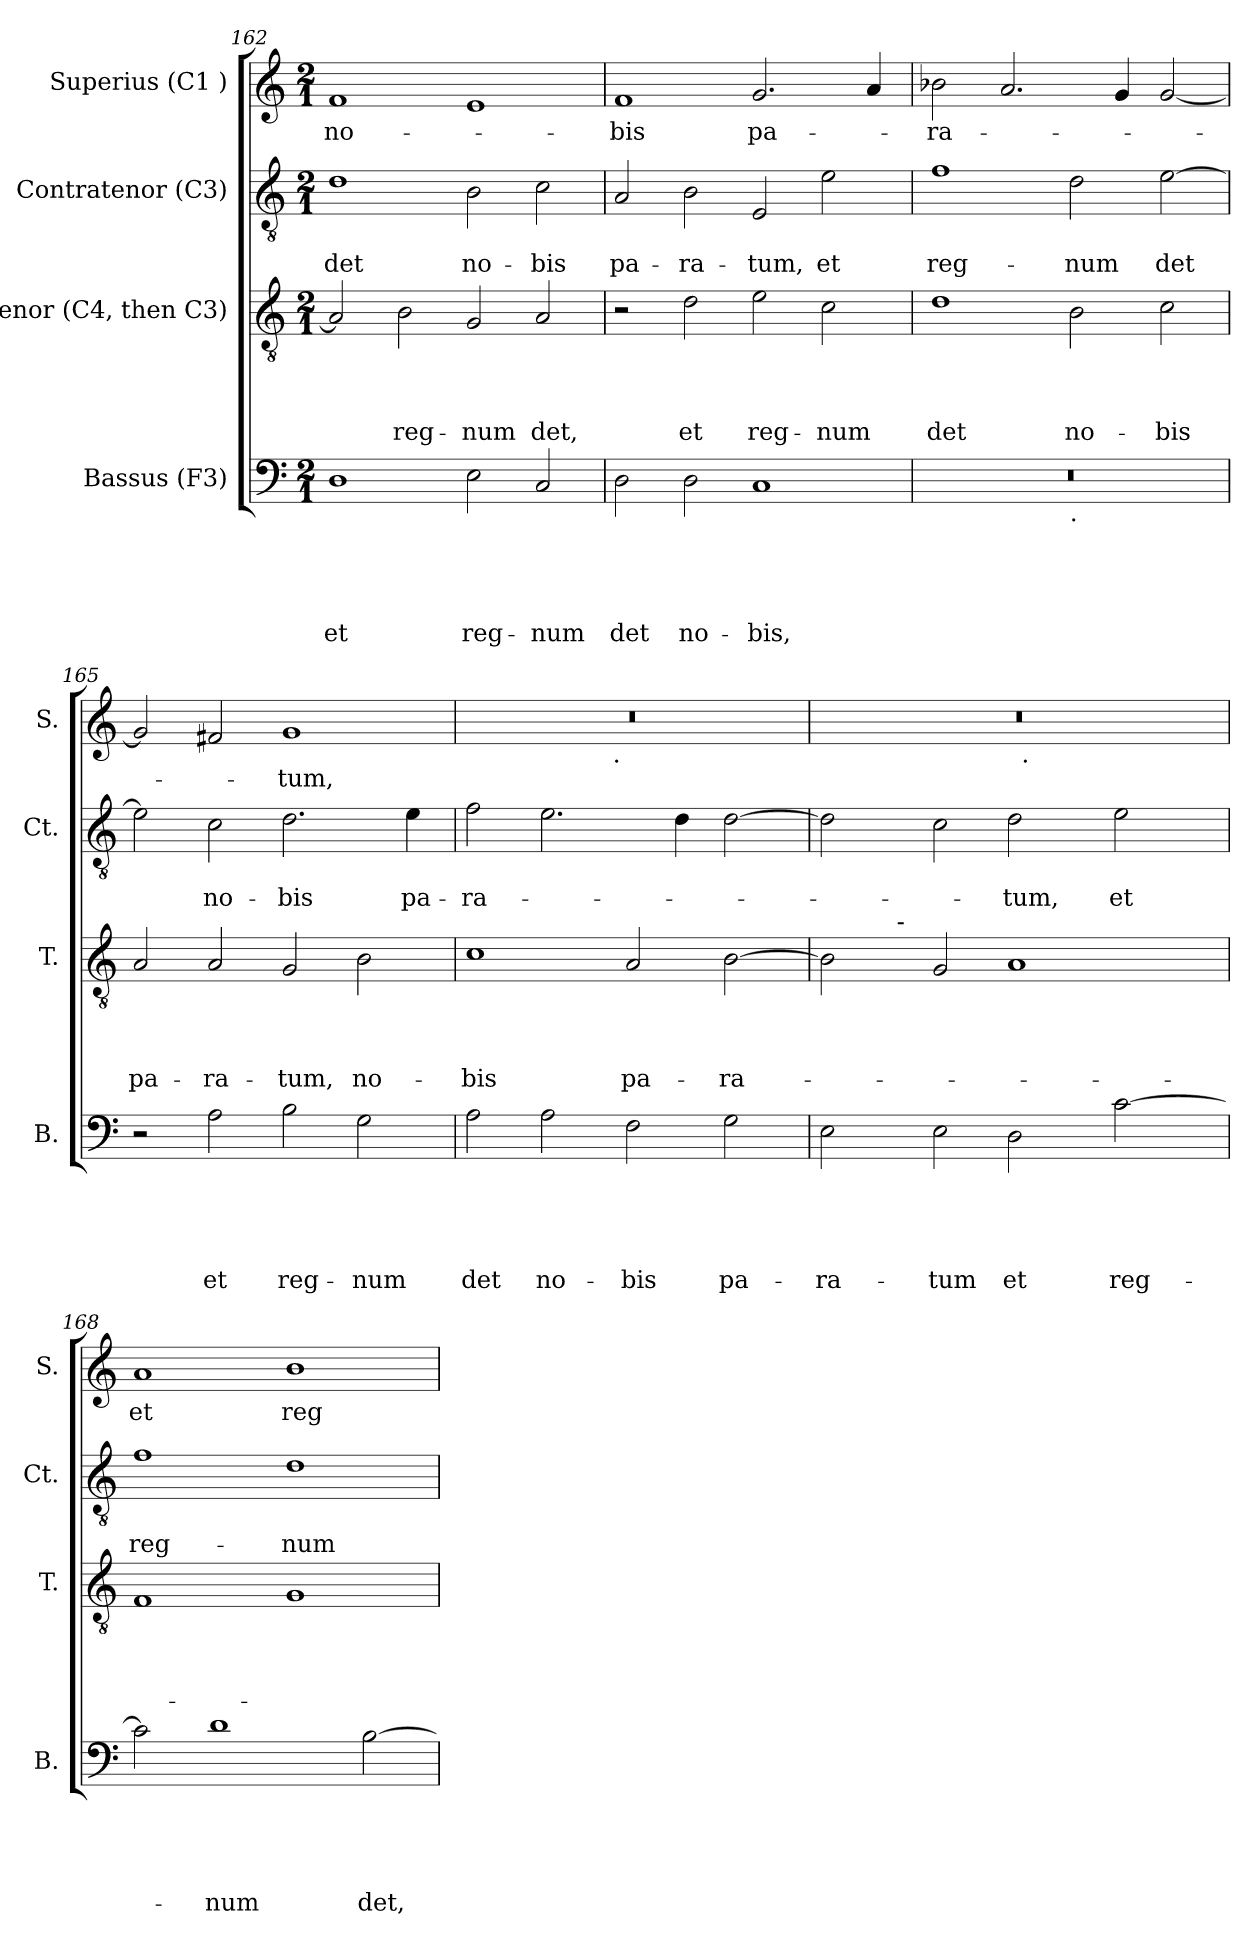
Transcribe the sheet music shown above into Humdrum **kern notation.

**kern	**text	**text	**text	**text	**text	**kern	**text	**text	**text	**text	**kern	**text	**text	**kern	**text
*part4	*part4	*part4	*part4	*part4	*part4	*part3	*part3	*part3	*part3	*part3	*part2	*part2	*part2	*part1	*part1
*staff4	*staff4	*staff4	*staff4	*staff4	*staff4	*staff3	*staff3	*staff3	*staff3	*staff3	*staff2	*staff2	*staff2	*staff1	*staff1
*I"Bassus (F3)	*	*	*	*	*	*I"Tenor (C4, then C3)	*	*	*	*	*I"Contratenor (C3)	*	*	*I"Superius (C1 )	*
*I'B.	*	*	*	*	*	*I'T.	*	*	*	*	*I'Ct.	*	*	*I'S.	*
*clefF4	*	*	*	*	*	*clefGv2	*	*	*	*	*clefGv2	*	*	*clefG2	*
*k[]	*	*	*	*	*	*k[]	*	*	*	*	*k[]	*	*	*k[]	*
*C:	*	*	*	*	*	*C:	*	*	*	*	*C:	*	*	*C:	*
*M2/1	*	*	*	*	*	*M2/1	*	*	*	*	*M2/1	*	*	*M2/1	*
=162	=162	=162	=162	=162	=162	=162	=162	=162	=162	=162	=162	=162	=162	=162	=162
!	!	!	!	!	!LO:LY:b	!	!	!	!	!	!	!	!LO:LY:b	!	!LO:LY:b
1D	.	.	.	.	et	2A/]	.	.	.	.	1d	.	det	1f	no-
!	!	!	!	!	!	!	!	!	!	!LO:LY:b	!	!	!	!	!
.	.	.	.	.	.	2B\	.	.	.	reg-	.	.	.	.	.
!	!	!	!	!	!LO:LY:b	!	!	!	!	!LO:LY:b	!	!	!LO:LY:b	!	!
2E\	.	.	.	.	reg-	2G/	.	.	.	-num	2B\	.	no-	1e	.
!	!	!	!	!	!LO:LY:b	!	!	!	!	!LO:LY:b	!	!	!LO:LY:b	!	!
2C/	.	.	.	.	-num	2A/	.	.	.	det,	2c\	.	-bis	.	.
!!LO:LB:g=z
=163	=163	=163	=163	=163	=163	=163	=163	=163	=163	=163	=163	=163	=163	=163	=163
!	!	!	!	!	!LO:LY:b	!	!	!	!	!	!	!	!LO:LY:b	!	!LO:LY:b
2D\	.	.	.	.	det	2r	.	.	.	.	2A/	.	pa-	1f	-bis
!	!	!	!	!	!LO:LY:b	!	!	!	!	!LO:LY:b	!	!	!LO:LY:b	!	!
2D\	.	.	.	.	no-	2d\	.	.	.	et	2B\	.	-ra-	.	.
!	!	!	!	!	!LO:LY:b	!	!	!	!	!LO:LY:b	!	!	!LO:LY:b	!	!LO:LY:b
1C	.	.	.	.	-bis,	2e\	.	.	.	reg-	2E/	.	-tum,	2.g/	pa-
!	!	!	!	!	!	!	!	!	!	!LO:LY:b	!	!	!LO:LY:b	!	!
.	.	.	.	.	.	2c\	.	.	.	-num	2e\	.	et	.	.
.	.	.	.	.	.	.	.	.	.	.	.	.	.	4a/	.
=164	=164	=164	=164	=164	=164	=164	=164	=164	=164	=164	=164	=164	=164	=164	=164
!	!	!	!	!	!	!	!	!	!	!LO:LY:b	!	!	!LO:LY:b	!	!LO:LY:b
*^	*	*	*	*	*	*	*	*	*	*	*	*	*	*	*
0r	1ryy	.	.	.	.	.	1d	.	.	.	det	1f	.	reg-	2b-X\	-ra-
.	.	.	.	.	.	.	.	.	.	.	.	.	.	.	2.a/	.
!	!LO:TX:b:t=.	!	!	!	!	!	!	!	!	!	!	!	!	!	!	!
!	!	!	!	!	!	!	!	!	!	!	!LO:LY:b	!	!	!LO:LY:b	!	!
.	1ryy	.	.	.	.	.	2B\	.	.	.	no-	2d\	.	-num	.	.
.	.	.	.	.	.	.	.	.	.	.	.	.	.	.	4g/	.
!	!	!	!	!	!	!	!	!	!	!	!LO:LY:b	!	!	!LO:LY:b	!	!
.	.	.	.	.	.	.	2c\	.	.	.	-bis	[>2e\	.	det	[<2g/	.
=165	=165	=165	=165	=165	=165	=165	=165	=165	=165	=165	=165	=165	=165	=165	=165	=165
!	!	!	!	!	!	!	!	!	!	!	!LO:LY:b	!	!	!	!	!
*v	*v	*	*	*	*	*	*	*	*	*	*	*	*	*	*	*
2r	.	.	.	.	.	2A/	.	.	.	pa-	2e\]	.	.	2g/]	.
!	!	!	!	!	!LO:LY:b	!	!	!	!	!LO:LY:b	!	!	!LO:LY:b	!	!
2A\	.	.	.	.	et	2A/	.	.	.	-ra-	2c\	.	no-	2f#/	.
!	!	!	!	!	!LO:LY:b	!	!	!	!	!LO:LY:b	!	!	!LO:LY:b	!	!LO:LY:b
2B\	.	.	.	.	reg-	2G/	.	.	.	-tum,	2.d\	.	-bis	1g	-tum,
!	!	!	!	!	!LO:LY:b	!	!	!	!	!LO:LY:b	!	!	!	!	!
2G\	.	.	.	.	-num	2B\	.	.	.	no-	.	.	.	.	.
!	!	!	!	!	!	!	!	!	!	!	!	!	!LO:LY:b	!	!
.	.	.	.	.	.	.	.	.	.	.	4e\	.	pa-	.	.
=166	=166	=166	=166	=166	=166	=166	=166	=166	=166	=166	=166	=166	=166	=166	=166
!	!	!	!	!	!LO:LY:b	!	!	!	!	!LO:LY:b	!	!	!LO:LY:b	!	!
*	*	*	*	*	*	*	*	*	*	*	*	*	*	*^	*
2A\	.	.	.	.	det	1c	.	.	.	-bis	2f\	.	-ra-	0r	2ryy	.
!	!	!	!	!	!LO:LY:b	!	!	!	!	!	!	!	!	!	!	!
2A\	.	.	.	.	no-	.	.	.	.	.	2.e\	.	.	.	4...ryy	.
!	!	!	!	!	!	!	!	!	!	!	!	!	!	!	!LO:TX:b:t=.	!
.	.	.	.	.	.	.	.	.	.	.	.	.	.	.	1ryy	.
!	!	!	!	!	!LO:LY:b	!	!	!	!	!LO:LY:b	!	!	!	!	!	!
2F\	.	.	.	.	-bis	2A/	.	.	.	pa-	.	.	.	.	.	.
.	.	.	.	.	.	.	.	.	.	.	4d\	.	.	.	.	.
!	!	!	!	!	!LO:LY:b	!	!	!	!	!LO:LY:b	!	!	!	!	!	!
2G\	.	.	.	.	pa-	[<2B\	.	.	.	-ra-	[<2d\	.	.	.	.	.
.	.	.	.	.	.	.	.	.	.	.	.	.	.	.	32ryy	.
!!LO:LB:g=z	!!
=167	=167	=167	=167	=167	=167	=167	=167	=167	=167	=167	=167	=167	=167	=167	=167	=167
!	!	!	!	!	!LO:LY:b	!	!	!	!	!	!	!	!	!	!	!
*	*	*	*	*	*	*^	*	*	*	*	*	*	*	*	*	*
2E\	.	.	.	.	-ra-	2B\]	4ryy	.	.	.	.	2d\]	.	.	0r	1ryy	.
.	.	.	.	.	.	.	16.ryy	.	.	.	.	.	.	.	.	.	.
!	!	!	!	!	!	!	!LO:TX:a:t=-	!	!	!	!	!	!	!	!	!	!
.	.	.	.	.	.	.	1ryy	.	.	.	.	.	.	.	.	.	.
!	!	!	!	!	!LO:LY:b	!	!	!	!	!	!	!	!	!	!	!	!
2E\	.	.	.	.	-tum	2G/	.	.	.	.	.	2c\	.	.	.	.	.
!	!	!	!	!	!LO:LY:b	!	!	!	!	!	!	!	!	!LO:LY:b	!	!	!
2D\	.	.	.	.	et	1A	.	.	.	.	.	2d\	.	-tum,	.	32ryy	.
!	!	!	!	!	!	!	!	!	!	!	!	!	!	!	!	!LO:TX:b:t=.	!
.	.	.	.	.	.	.	.	.	.	.	.	.	.	.	.	2ryy	.
.	.	.	.	.	.	.	2ryy	.	.	.	.	.	.	.	.	.	.
!	!	!	!	!	!LO:LY:b	!	!	!	!	!	!	!	!	!LO:LY:b	!	!	!
[>2c\	.	.	.	.	reg-	.	.	.	.	.	.	2e\	.	et	.	.	.
.	.	.	.	.	.	.	.	.	.	.	.	.	.	.	.	4...ryy	.
.	.	.	.	.	.	.	8ryy	.	.	.	.	.	.	.	.	.	.
.	.	.	.	.	.	.	32ryy	.	.	.	.	.	.	.	.	.	.
=168	=168	=168	=168	=168	=168	=168	=168	=168	=168	=168	=168	=168	=168	=168	=168	=168	=168
!	!	!	!	!	!	!	!	!	!	!	!	!	!	!LO:LY:b	!	!	!LO:LY:b
*	*	*	*	*	*	*v	*v	*	*	*	*	*	*	*	*v	*v	*
2c\]	.	.	.	.	.	1F	.	.	.	.	1f	.	reg-	1a	et
!	!	!	!	!	!LO:LY:b	!	!	!	!	!	!	!	!	!	!
1d	.	.	.	.	-num	.	.	.	.	.	.	.	.	.	.
!	!	!	!	!	!	!	!	!	!	!	!	!	!LO:LY:b	!	!LO:LY:b
.	.	.	.	.	.	1G	.	.	.	.	1d	.	-num	1b	reg-
!	!	!	!	!	!LO:LY:b	!	!	!	!	!	!	!	!	!	!
[>2B\	.	.	.	.	det,	.	.	.	.	.	.	.	.	.	.
=	=	=	=	=	=	=	=	=	=	=	=	=	=	=	=
*-	*-	*-	*-	*-	*-	*-	*-	*-	*-	*-	*-	*-	*-	*-	*-
